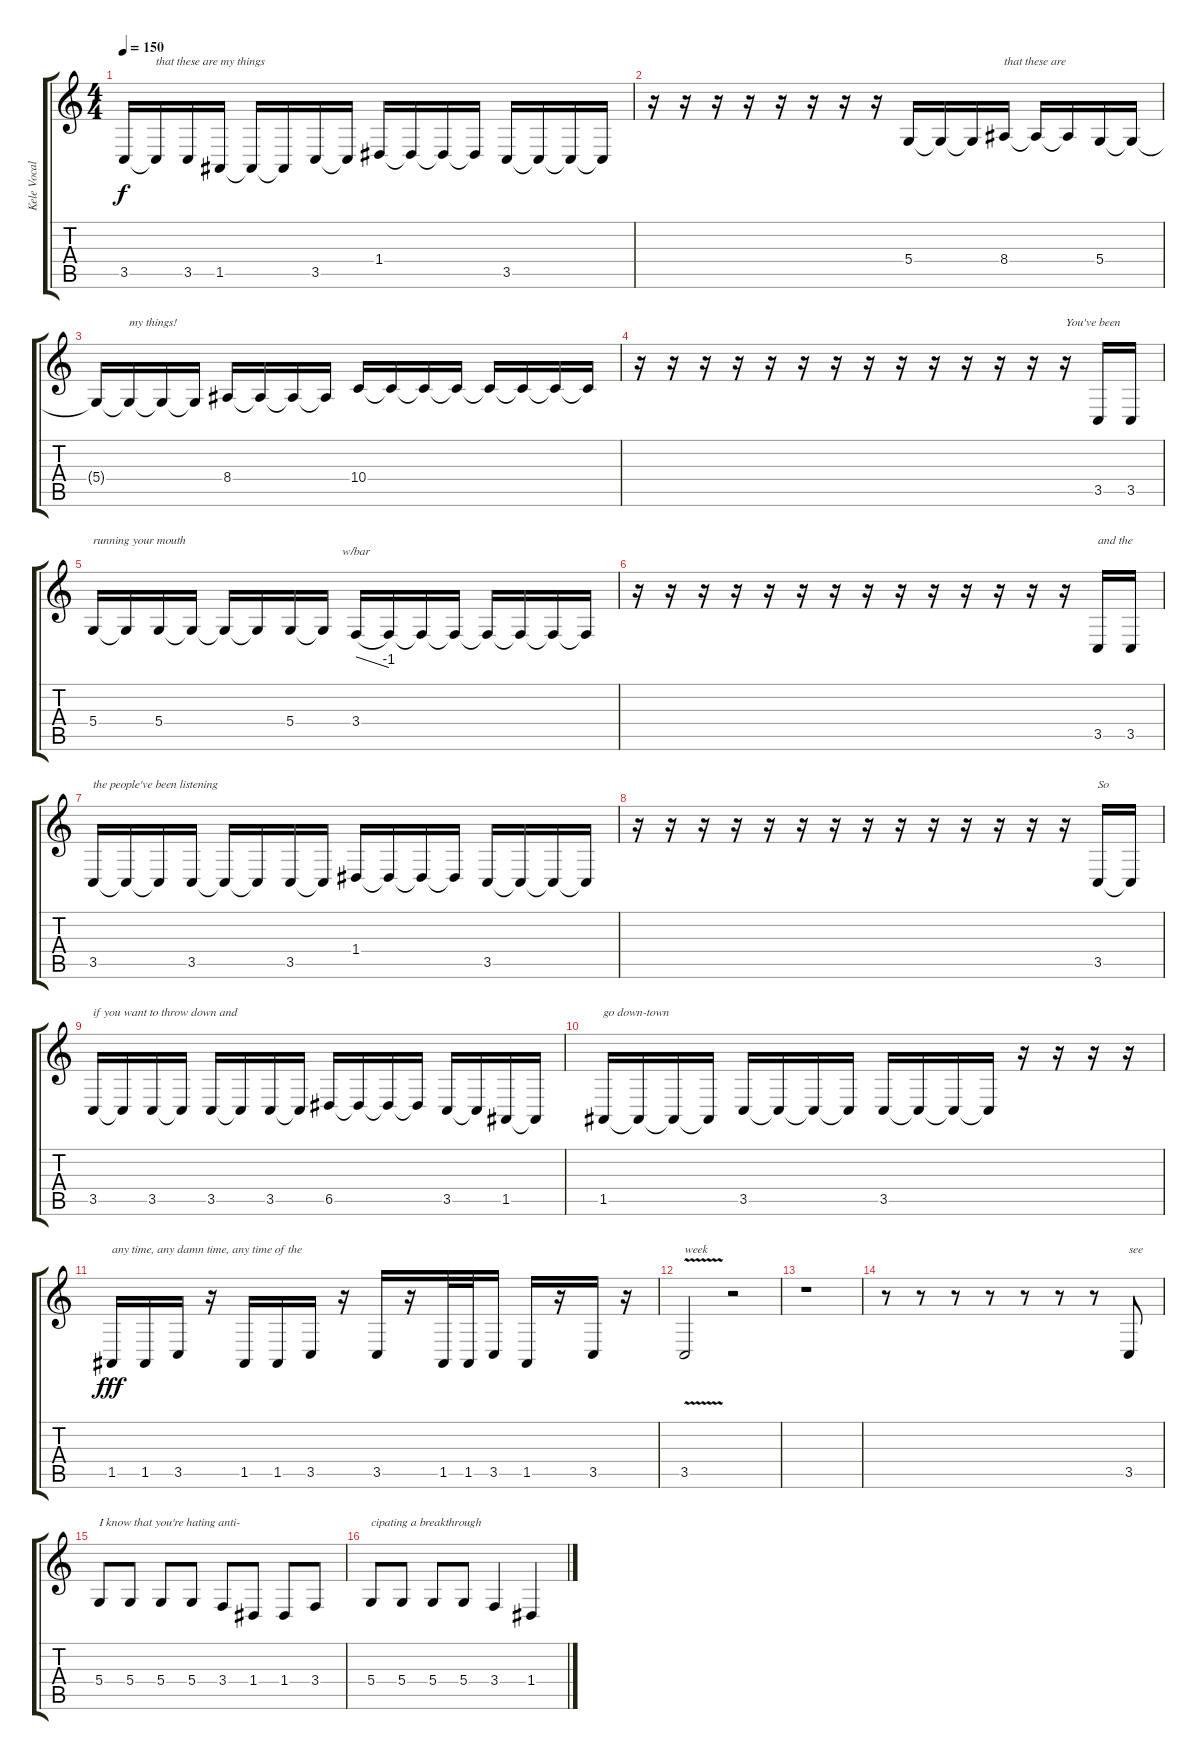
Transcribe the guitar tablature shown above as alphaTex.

\track ("Kele Vocals" "Kele Vocal") {instrument lead1square}
\staff {score tabs}
\tuning (E4 B3 G3 D3 A2 E2) {hide}
\ts (4 4)
\tempo 150
\clef g2
\ks c
3.5.16{dy f} 3.5{t}.16{txt "that these are my things"} 3.5.16 1.5.16 1.5{t}.16 1.5{t}.16 3.5.16 3.5{t}.16 1.4.16 1.4{t}.16 1.4{t}.16 1.4{t}.16 3.5.16 3.5{t}.16 3.5{t}.16 3.5{t}.16 |
r.16 r.16 r.16 r.16 r.16 r.16 r.16 r.16 5.4.16 5.4{t}.16 5.4{t}.16 8.4.16{txt "that these are"} 8.4{t}.16 8.4{t}.16 5.4.16 5.4{t}.16 |
5.4{t}.16 5.4{t}.16{txt "my things!"} 5.4{t}.16 5.4{t}.16 8.4.16 8.4{t}.16 8.4{t}.16 8.4{t}.16 10.4.16 10.4{t}.16 10.4{t}.16 10.4{t}.16 10.4{t}.16 10.4{t}.16 10.4{t}.16 10.4{t}.16 |
r.16 r.16 r.16 r.16 r.16 r.16 r.16 r.16 r.16 r.16 r.16 r.16 r.16 r.16{txt "You've been"} 3.5.16 3.5.16 |
5.4.16{txt "running your mouth"} 5.4{t}.16 5.4.16 5.4{t}.16 5.4{t}.16 5.4{t}.16 5.4.16 5.4{t}.16 3.4.16{tbe (dive default 0 0 30 -4)} 3.4{t}.16 3.4{t}.16 3.4{t}.16 3.4{t}.16 3.4{t}.16 3.4{t}.16 3.4{t}.16 |
r.16 r.16 r.16 r.16 r.16 r.16 r.16 r.16 r.16 r.16 r.16 r.16 r.16 r.16 3.5.16{txt "and the"} 3.5.16 |
3.5.16{txt "the people've been listening"} 3.5{t}.16 3.5{t}.16 3.5.16 3.5{t}.16 3.5{t}.16 3.5.16 3.5{t}.16 1.4.16 1.4{t}.16 1.4{t}.16 1.4{t}.16 3.5.16 3.5{t}.16 3.5{t}.16 3.5{t}.16 |
r.16 r.16 r.16 r.16 r.16 r.16 r.16 r.16 r.16 r.16 r.16 r.16 r.16 r.16 3.5.16{txt "So"} 3.5{t}.16 |
3.5.16{txt "if you want to throw down and"} 3.5{t}.16 3.5.16 3.5{t}.16 3.5.16 3.5{t}.16 3.5.16 3.5{t}.16 6.5.16 6.5{t}.16 6.5{t}.16 6.5{t}.16 3.5.16 3.5{t}.16 1.5.16 1.5{t}.16 |
1.5.16{txt "go down-town"} 1.5{t}.16 1.5{t}.16 1.5{t}.16 3.5.16 3.5{t}.16 3.5{t}.16 3.5{t}.16 3.5.16 3.5{t}.16 3.5{t}.16 3.5{t}.16 r.16 r.16 r.16 r.16 |
1.5.16{txt "any time, any damn time, any time of the" dy fff} 1.5.16 3.5.16 r.16 1.5.16 1.5.16 3.5.16 r.16 3.5.16 r.16 1.5.32 1.5.32 3.5.16 1.5.16 r.16 3.5.16 r.16 |
3.5{v}.2{txt "week"} r.2 |
r.1 |
r.8 r.8 r.8 r.8 r.8 r.8 r.8 3.5.8{txt "see"} |
5.4.8{txt "I know that you're hating anti-"} 5.4.8 5.4.8 5.4.8 3.4.8 1.4.8 1.4.8 3.4.8 |
5.4.8{txt "cipating a breakthrough"} 5.4.8 5.4.8 5.4.8 3.4.4 1.4.4
